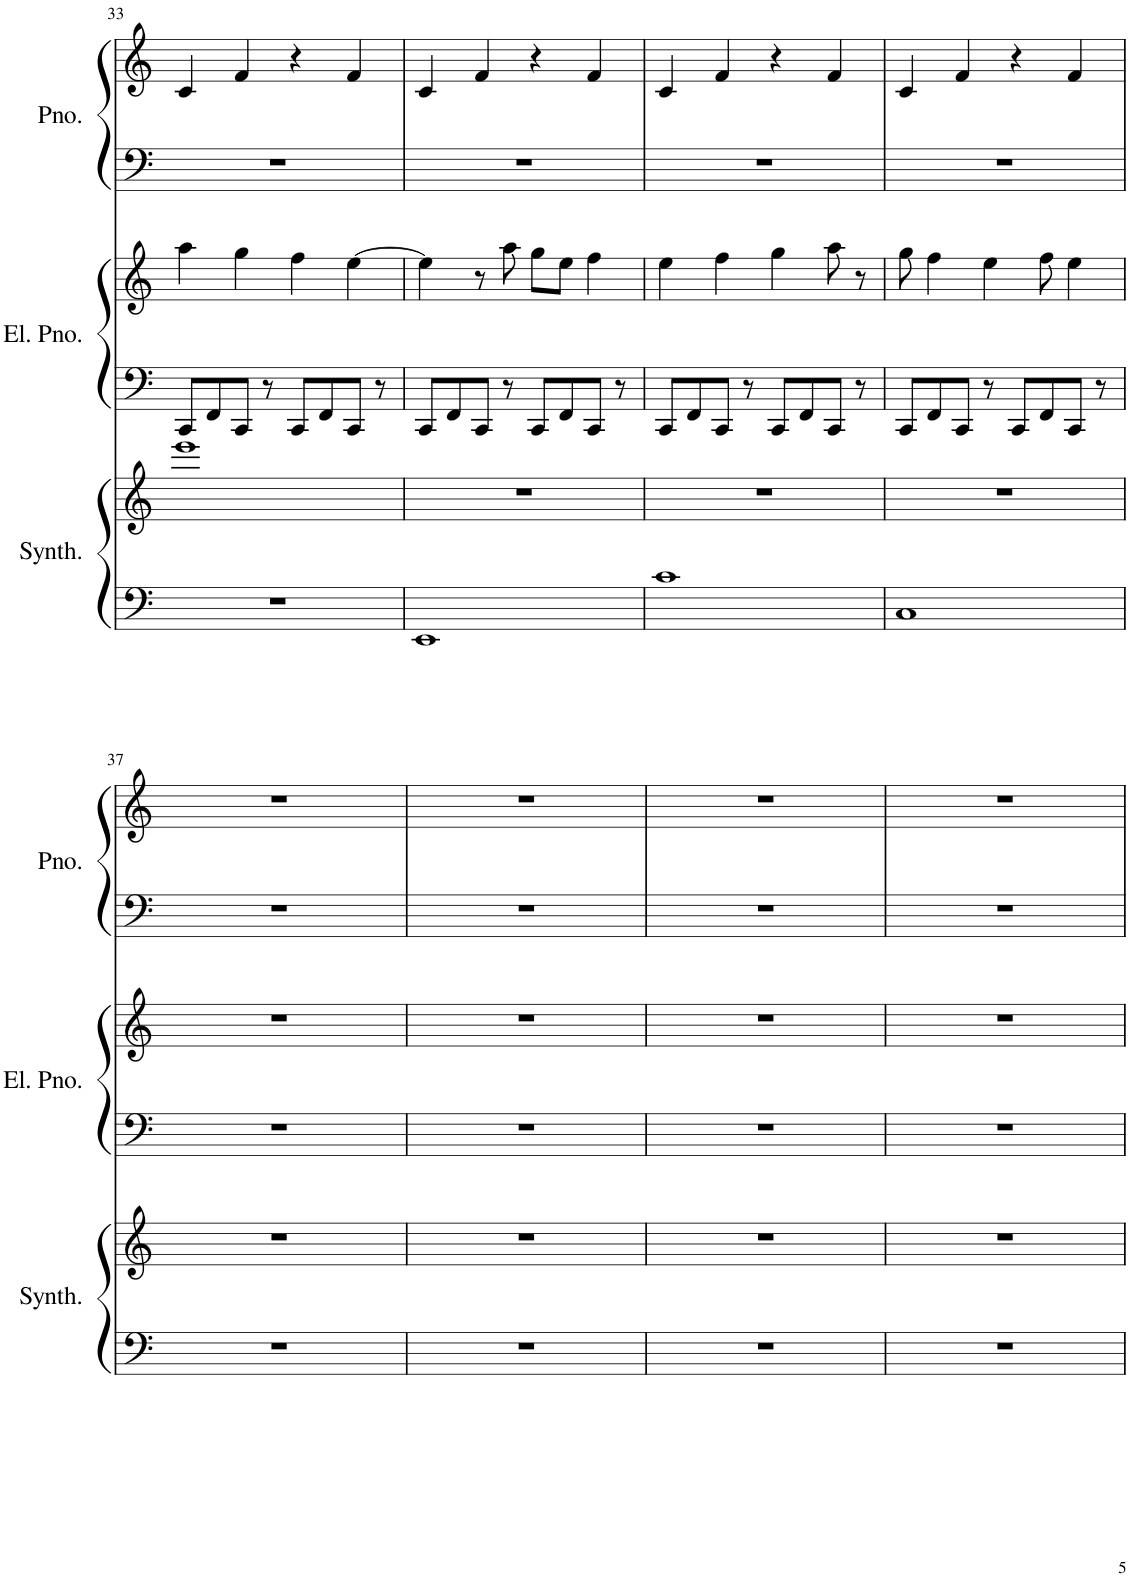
**kern	**kern	**kern	**kern	**kern	**kern
*part3	*part3	*part2	*part2	*part1	*part1
*staff6	*staff5	*staff4	*staff3	*staff2	*staff1
*I"クリスタル シンセサイザー	*	*I"エレクトリックピアノ	*	*I"Piano	*
*	*	*	*	*I'Pno.	*
!!LO:PB:g=z
*clefF4	*clefG2	*clefF4	*clefG2	*clefF4	*clefG2
*k[]	*k[]	*k[]	*k[]	*k[]	*k[]
*M4/4	*M4/4	*M4/4	*M4/4	*M4/4	*M4/4
=33	=33	=33	=33	=33	=33
1r	1eee	8CC/L	4aa\	1r	4c/
.	.	8FF/	.	.	.
.	.	8CC/J	4gg\	.	4f/
.	.	8r	.	.	.
.	.	8CC/L	4ff\	.	4r
.	.	8FF/	.	.	.
.	.	8CC/J	[4ee\	.	4f/
.	.	8r	.	.	.
=34	=34	=34	=34	=34	=34
1EE	1r	8CC/L	4ee\]	1r	4c/
.	.	8FF/	.	.	.
.	.	8CC/J	8r	.	4f/
.	.	8r	8aa\	.	.
.	.	8CC/L	8gg\L	.	4r
.	.	8FF/	8ee\J	.	.
.	.	8CC/J	4ff\	.	4f/
.	.	8r	.	.	.
=35	=35	=35	=35	=35	=35
1c	1r	8CC/L	4ee\	1r	4c/
.	.	8FF/	.	.	.
.	.	8CC/J	4ff\	.	4f/
.	.	8r	.	.	.
.	.	8CC/L	4gg\	.	4r
.	.	8FF/	.	.	.
.	.	8CC/J	8aa\	.	4f/
.	.	8r	8r	.	.
=36	=36	=36	=36	=36	=36
1C	1r	8CC/L	8gg\	1r	4c/
.	.	8FF/	4ff\	.	.
.	.	8CC/J	.	.	4f/
.	.	8r	4ee\	.	.
.	.	8CC/L	.	.	4r
.	.	8FF/	8ff\	.	.
.	.	8CC/J	4ee\	.	4f/
.	.	8r	.	.	.
!!LO:LB:g=z
=37	=37	=37	=37	=37	=37
1r	1r	1r	1r	1r	1r
=38	=38	=38	=38	=38	=38
1r	1r	1r	1r	1r	1r
=39	=39	=39	=39	=39	=39
1r	1r	1r	1r	1r	1r
=40	=40	=40	=40	=40	=40
1r	1r	1r	1r	1r	1r
=	=	=	=	=	=
*-	*-	*-	*-	*-	*-
